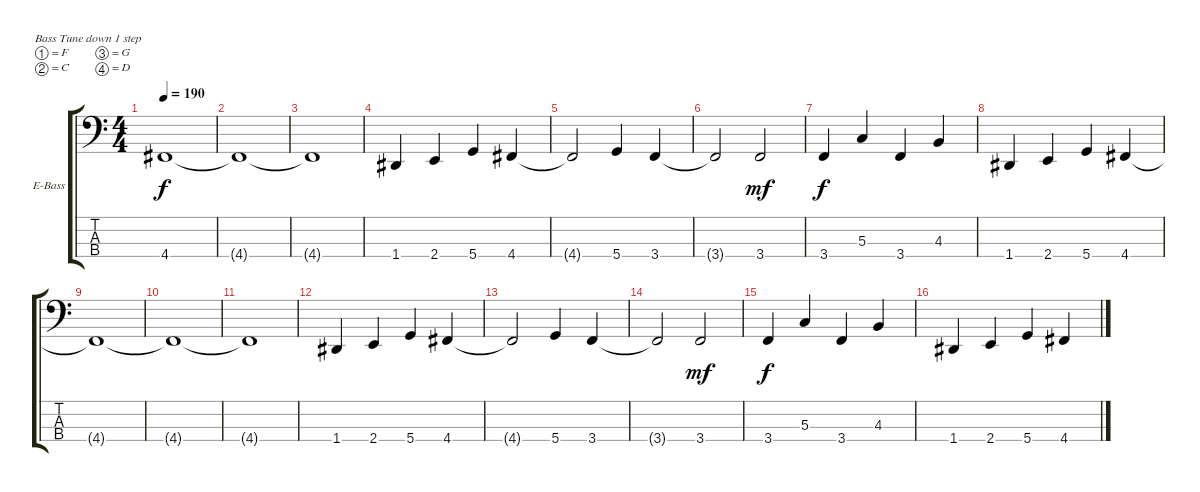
\bracketExtendMode groupsimilarinstruments
\firstSystemTrackNameOrientation horizontal
\otherSystemsTrackNameOrientation horizontal
\track ("Bass" "E-Bass") {instrument electricbassfinger}
\staff {score tabs}
\tuning (F2 C2 G1 D1)
\ts (4 4)
\tempo 190
\clef f4
\ks c
4.4{t}.1{dy f} |
4.4{t}.1 |
4.4{t}.1 |
1.4.4 2.4.4 5.4.4 4.4.4 |
4.4{t}.2 5.4.4 3.4.4 |
3.4{t}.2 3.4.2{dy mf} |
3.4.4{dy f} 5.3.4 3.4.4 4.3.4 |
1.4.4 2.4.4 5.4.4 4.4.4 |
4.4{t}.1 |
4.4{t}.1 |
4.4{t}.1 |
1.4.4 2.4.4 5.4.4 4.4.4 |
4.4{t}.2 5.4.4 3.4.4 |
3.4{t}.2 3.4.2{dy mf} |
3.4.4{dy f} 5.3.4 3.4.4 4.3.4 |
1.4.4 2.4.4 5.4.4 4.4.4
